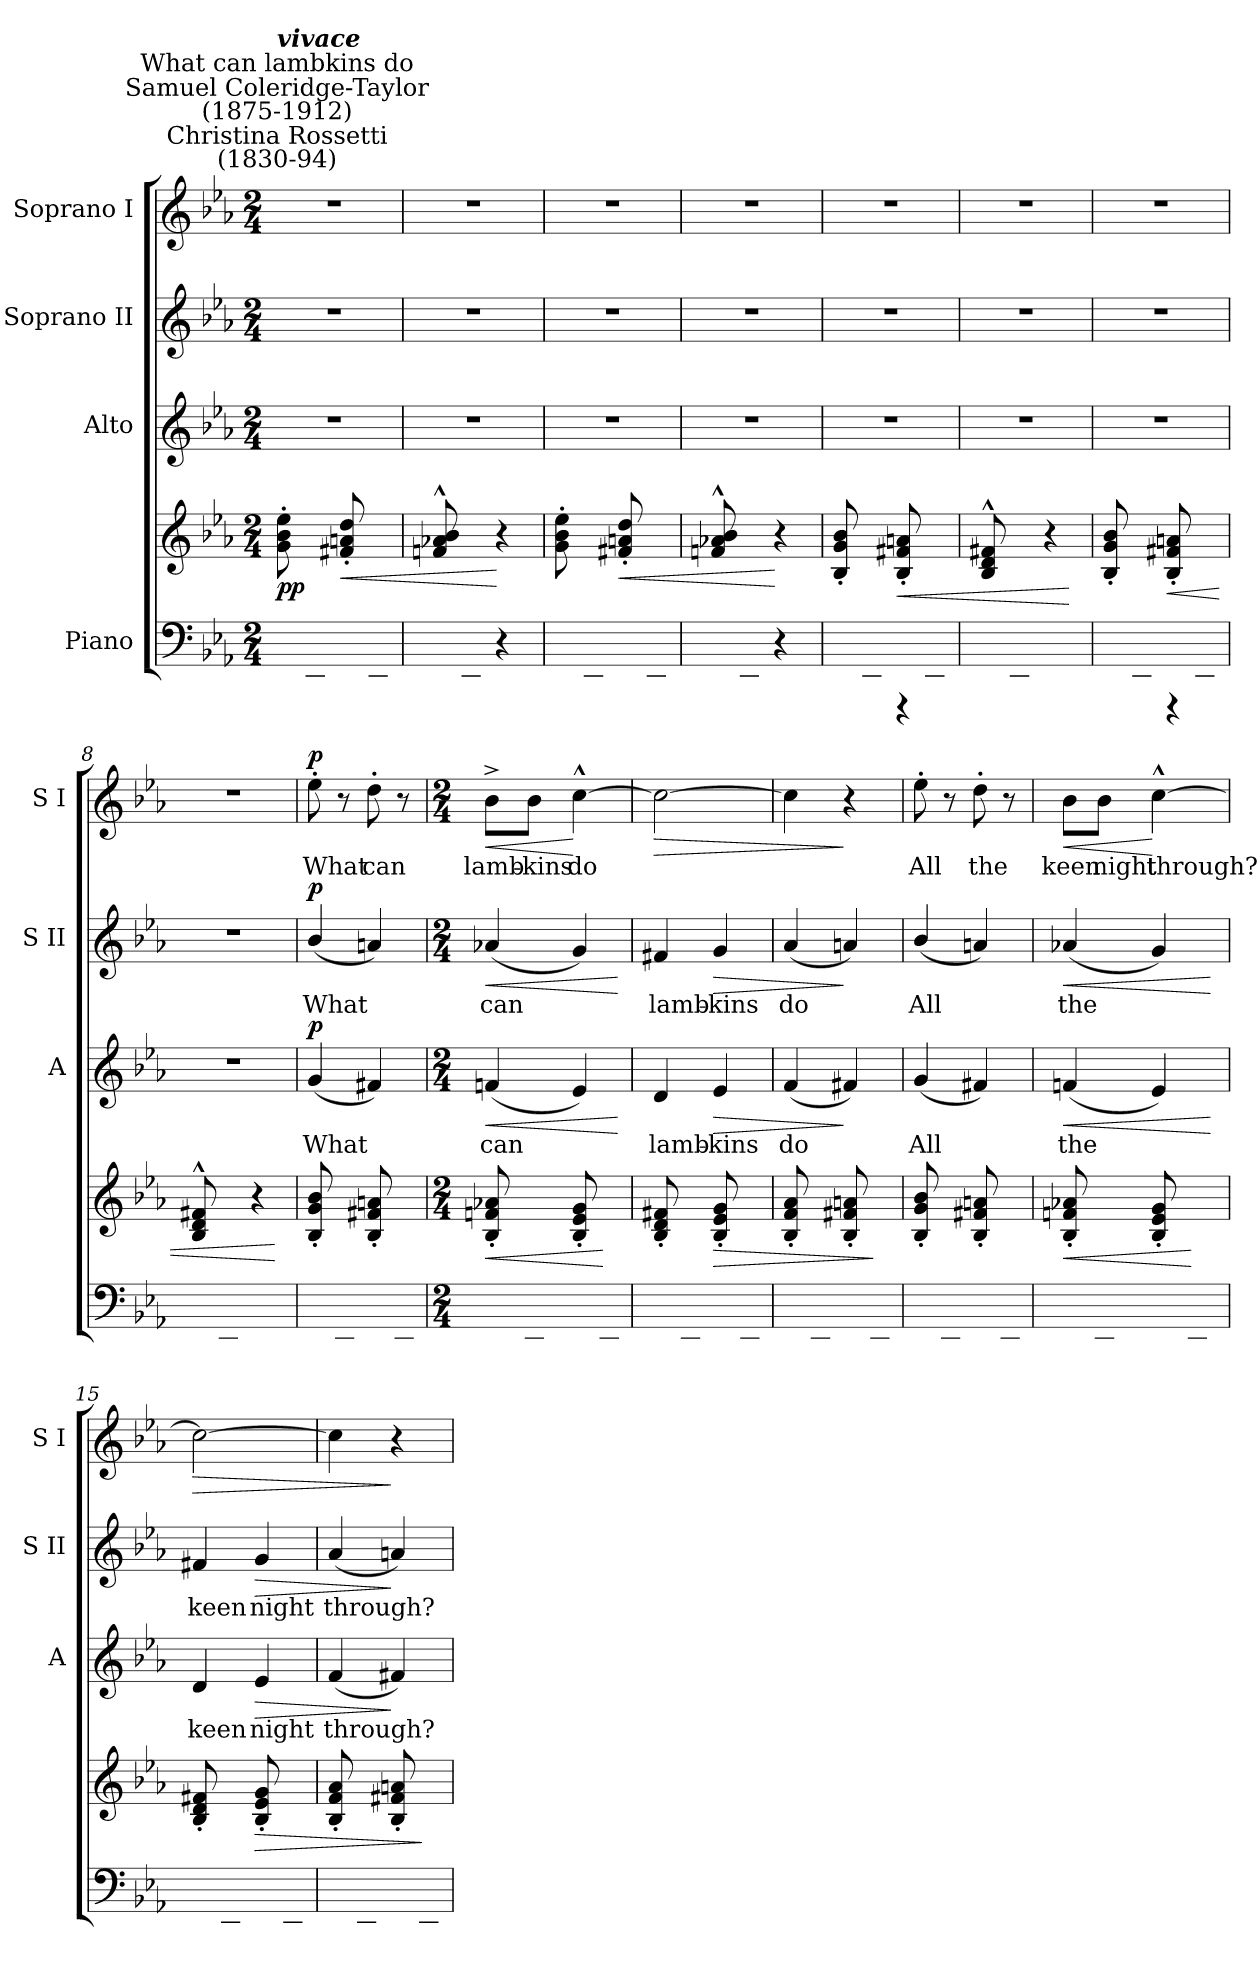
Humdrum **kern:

**kern	**kern	**dynam	**kern	**text	**dynam	**kern	**text	**dynam	**kern	**text	**dynam
*part4	*part4	*part4	*part3	*part3	*part3	*part2	*part2	*part2	*part1	*part1	*part1
*staff5	*staff4	*staff4/5	*staff3	*staff3	*staff3	*staff2	*staff2	*staff2	*staff1	*staff1	*staff1
*I"Piano	*	*	*I"Alto	*	*	*I"Soprano II	*	*	*I"Soprano I	*	*
*	*	*	*I'A	*	*	*I'S II	*	*	*I'S I	*	*
*clefF4	*clefG2	*	*clefG2	*	*	*clefG2	*	*	*clefG2	*	*
*k[b-e-a-]	*k[b-e-a-]	*	*k[b-e-a-]	*	*	*k[b-e-a-]	*	*	*k[b-e-a-]	*	*
*E-:	*E-:	*	*E-:	*	*	*E-:	*	*	*E-:	*	*
*M2/4	*M2/4	*	*M2/4	*	*	*M2/4	*	*	*M2/4	*	*
=1	=1	=1	=1	=1	=1	=1	=1	=1	=1	=1	=1
*^	*	*	*	*	*	*	*	*	*	*	*
!	!	!	!	!	!	!	!	!	!	!LO:TX:a:cj:t=Christina Rossetti\n(1830-94)	!	!
!	!	!	!	!	!	!	!	!	!	!LO:TX:a:cj:t=Samuel Coleridge-Taylor\n(1875-1912)	!	!
!	!	!	!	!	!	!	!	!	!	!LO:TX:a:cj:t=What can lambkins do	!	!
!	!	!	!	!	!	!	!	!	!	!LO:TX:a:Bi:t=vivace	!	!
!	!	!	!LO:DY:b	!LO:N:vis=1	!	!	!LO:N:vis=1	!	!	!LO:N:vis=1	!	!
8ryy	2ryy	8g' 8b-' 8ee-'L	pp	2r	.	.	2r	.	.	2r	.	.
8EE-' 8BB-'J	.	8ryy	.	.	.	.	.	.	.	.	.	.
!	!	!	!LO:HP:b	!	!	!	!	!	!	!	!	!
8ryy	.	8f#X' 8an' 8dd'L	<	.	.	.	.	.	.	.	.	.
8EE-' 8BB-'J	.	8ryy	.	.	.	.	.	.	.	.	.	.
=2	=2	=2	=2	=2	=2	=2	=2	=2	=2	=2	=2	=2
!	!	!	!	!LO:N:vis=1	!	!	!LO:N:vis=1	!	!	!LO:N:vis=1	!	!
8ryy	4ryy	8fn^^ 8a-X^^ 8b-^^L	.	2r	.	.	2r	.	.	2r	.	.
8EE-' 8BB-'J	.	8ryy	.	.	.	.	.	.	.	.	.	.
4ryy	4r	4r	[	.	.	.	.	.	.	.	.	.
=3	=3	=3	=3	=3	=3	=3	=3	=3	=3	=3	=3	=3
!	!	!	!	!LO:N:vis=1	!	!	!LO:N:vis=1	!	!	!LO:N:vis=1	!	!
8ryy	2ryy	8g' 8b-' 8ee-'L	.	2r	.	.	2r	.	.	2r	.	.
8EE-' 8BB-'J	.	8ryy	.	.	.	.	.	.	.	.	.	.
!	!	!	!LO:HP:b	!	!	!	!	!	!	!	!	!
8ryy	.	8f#X' 8an' 8dd'L	<	.	.	.	.	.	.	.	.	.
8EE-' 8BB-'J	.	8ryy	.	.	.	.	.	.	.	.	.	.
=4	=4	=4	=4	=4	=4	=4	=4	=4	=4	=4	=4	=4
!	!	!	!	!LO:N:vis=1	!	!	!LO:N:vis=1	!	!	!LO:N:vis=1	!	!
8ryy	4ryy	8fn^^ 8a-X^^ 8b-^^L	.	2r	.	.	2r	.	.	2r	.	.
8EE-' 8BB-'J	.	8ryy	.	.	.	.	.	.	.	.	.	.
4ryy	4r	4r	[	.	.	.	.	.	.	.	.	.
=5	=5	=5	=5	=5	=5	=5	=5	=5	=5	=5	=5	=5
!	!	!	!	!LO:N:vis=1	!	!	!LO:N:vis=1	!	!	!LO:N:vis=1	!	!
8ryy	4ryy	8B-' 8g' 8b-'L	.	2r	.	.	2r	.	.	2r	.	.
8EE-' 8BB-'J	.	8ryy	.	.	.	.	.	.	.	.	.	.
!	!	!	!LO:HP:b	!	!	!	!	!	!	!	!	!
8ryy	4r	8B-' 8f#X' 8an'L	<	.	.	.	.	.	.	.	.	.
8EE-' 8BB-'J	.	8ryy	.	.	.	.	.	.	.	.	.	.
=6	=6	=6	=6	=6	=6	=6	=6	=6	=6	=6	=6	=6
!	!	!	!	!LO:N:vis=1	!	!	!LO:N:vis=1	!	!	!LO:N:vis=1	!	!
8ryy	2ryy	8B-^^ 8d^^ 8f#X^^L	.	2r	.	.	2r	.	.	2r	.	.
8EE-' 8BB-'J	.	8ryy	.	.	.	.	.	.	.	.	.	.
4ryy	.	4r	.	.	.	.	.	.	.	.	.	.
*v	*v	*	*	*	*	*	*	*	*	*	*	*
.	.	[	.	.	.	.	.	.	.	.	.
=7	=7	=7	=7	=7	=7	=7	=7	=7	=7	=7	=7
*^	*	*	*	*	*	*	*	*	*	*	*
!	!	!	!	!LO:N:vis=1	!	!	!LO:N:vis=1	!	!	!LO:N:vis=1	!	!
8ryy	4ryy	8B-' 8g' 8b-'L	.	2r	.	.	2r	.	.	2r	.	.
8EE-' 8BB-'J	.	8ryy	.	.	.	.	.	.	.	.	.	.
!	!	!	!LO:HP:b	!	!	!	!	!	!	!	!	!
8ryy	4r	8B-' 8f#X' 8an'L	<	.	.	.	.	.	.	.	.	.
8EE-' 8BB-'J	.	8ryy	.	.	.	.	.	.	.	.	.	.
=8	=8	=8	=8	=8	=8	=8	=8	=8	=8	=8	=8	=8
!	!	!	!	!LO:N:vis=1	!	!	!LO:N:vis=1	!	!	!LO:N:vis=1	!	!
8ryy	2ryy	8B-^^ 8d^^ 8f#X^^L	.	2r	.	.	2r	.	.	2r	.	.
8EE-' 8BB-'J	.	8ryy	.	.	.	.	.	.	.	.	.	.
4ryy	.	4r	.	.	.	.	.	.	.	.	.	.
*v	*v	*	*	*	*	*	*	*	*	*	*	*
.	.	[	.	.	.	.	.	.	.	.	.
=9	=9	=9	=9	=9	=9	=9	=9	=9	=9	=9	=9
*^	*	*	*	*	*	*	*	*	*	*	*
!	!	!	!	!	!LO:LY:b	!LO:DY:b	!	!LO:LY:b	!LO:DY:b	!	!LO:LY:b	!LO:DY:b
8ryy	2ryy	8B-' 8g' 8b-'L	.	(<4g/	What	p	(<4b-/	What	p	8ee-'	What	p
8EE-' 8BB-'J	.	8ryy	.	.	.	.	.	.	.	8r	.	.
!	!	!	!	!	!	!	!	!	!	!	!LO:LY:b	!
8ryy	.	8B-' 8f#X' 8an'L	.	4f#X)	.	.	4an)	.	.	8dd'	can	.
8EE-' 8BB-'J	.	8ryy	.	.	.	.	.	.	.	8r	.	.
!!LO:LB:g=z
=10	=10	=10	=10	=10	=10	=10	=10	=10	=10	=10	=10	=10
*M2/4	*	*M2/4	*	*M2/4	*	*	*M2/4	*	*	*M2/4	*	*
!	!	!	!LO:HP:b	!	!LO:LY:b	!LO:HP:b	!	!LO:LY:b	!LO:HP:b	!	!LO:LY:b	!LO:HP:b
8ryy	2ryy	8B-' 8fn' 8a-X'L	<	(<4fn	can	<	(<4a-X	can	<	8b-^\L	lamb-	<
!	!	!	!	!	!	!	!	!	!	!	!LO:LY:b	!
8EE-' 8BB-'J	.	8ryy	.	.	.	.	.	.	.	8b-\J	-kins	.
!	!	!	!	!	!	!	!	!	!	!	!LO:LY:b	!
8ryy	.	8B-' 8e-' 8g'L	.	4e-)	.	.	4g)	.	.	[4cc^^	do	[
8EE-' 8BB-'J	.	8ryy	[	.	.	.	.	.	.	.	.	.
*v	*v	*	*	*	*	*	*	*	*	*	*	*
.	.	.	.	.	[	.	.	[	.	.	.
=11	=11	=11	=11	=11	=11	=11	=11	=11	=11	=11	=11
*^	*	*	*	*	*	*	*	*	*	*	*
!	!	!	!	!	!LO:LY:b	!	!	!LO:LY:b	!	!	!	!LO:HP:b
8ryy	2ryy	8B-' 8d' 8f#X'L	.	4d	lamb-	.	4f#X	lamb-	.	2cc_	.	>
8EE-' 8BB-'J	.	8ryy	.	.	.	.	.	.	.	.	.	.
!	!	!	!LO:HP:b	!	!LO:LY:b	!LO:HP:b	!	!LO:LY:b	!LO:HP:b	!	!	!
8ryy	.	8B-' 8e-' 8g'L	>	4e-	-kins	>	4g	-kins	>	.	.	.
8EE-' 8BB-'J	.	8ryy	.	.	.	.	.	.	.	.	.	.
=12	=12	=12	=12	=12	=12	=12	=12	=12	=12	=12	=12	=12
!	!	!	!	!	!LO:LY:b	!	!	!LO:LY:b	!	!	!	!
8ryy	2ryy	8B-' 8f' 8a-'L	.	(<4f	do	.	(<4a-	do	.	4cc]	.	.
8EE-' 8BB-'J	.	8ryy	.	.	.	.	.	.	.	.	.	.
8ryy	.	8B-' 8f#X' 8an'L	.	4f#X)	.	]	4an)	.	]	4r	.	]
8EE-' 8BB-'J	.	8ryy	]	.	.	.	.	.	.	.	.	.
=13	=13	=13	=13	=13	=13	=13	=13	=13	=13	=13	=13	=13
!	!	!	!	!	!LO:LY:b	!	!	!LO:LY:b	!	!	!LO:LY:b	!
8ryy	2ryy	8B-' 8g' 8b-'L	.	(<4g/	All	.	(<4b-/	All	.	8ee-'	All	.
8EE-' 8BB-'J	.	8ryy	.	.	.	.	.	.	.	8r	.	.
!	!	!	!	!	!	!	!	!	!	!	!LO:LY:b	!
8ryy	.	8B-' 8f#X' 8an'L	.	4f#X)	.	.	4an)	.	.	8dd'	the	.
8EE-' 8BB-'J	.	8ryy	.	.	.	.	.	.	.	8r	.	.
=14	=14	=14	=14	=14	=14	=14	=14	=14	=14	=14	=14	=14
!	!	!	!LO:HP:b	!	!LO:LY:b	!LO:HP:b	!	!LO:LY:b	!LO:HP:b	!	!LO:LY:b	!LO:HP:b
8ryy	2ryy	8B-' 8fn' 8a-X'L	<	(<4fn	the	<	(<4a-X	the	<	8b-\L	keen	<
!	!	!	!	!	!	!	!	!	!	!	!LO:LY:b	!
8EE-' 8BB-'J	.	8ryy	.	.	.	.	.	.	.	8b-\J	night	.
!	!	!	!	!	!	!	!	!	!	!	!LO:LY:b	!
8ryy	.	8B-' 8e-' 8g'L	.	4e-)	.	.	4g)	.	.	[4cc^^	through?	[
8EE-' 8BB-'J	.	8ryy	[	.	.	.	.	.	.	.	.	.
*v	*v	*	*	*	*	*	*	*	*	*	*	*
.	.	.	.	.	[	.	.	[	.	.	.
=15	=15	=15	=15	=15	=15	=15	=15	=15	=15	=15	=15
*^	*	*	*	*	*	*	*	*	*	*	*
!	!	!	!	!	!LO:LY:b	!	!	!LO:LY:b	!	!	!	!LO:HP:b
8ryy	2ryy	8B-' 8d' 8f#X'L	.	4d	keen	.	4f#X	keen	.	2cc_	.	>
8EE-' 8BB-'J	.	8ryy	.	.	.	.	.	.	.	.	.	.
!	!	!	!LO:HP:b	!	!LO:LY:b	!LO:HP:b	!	!LO:LY:b	!LO:HP:b	!	!	!
8ryy	.	8B-' 8e-' 8g'L	>	4e-	night	>	4g	night	>	.	.	.
8EE-' 8BB-'J	.	8ryy	.	.	.	.	.	.	.	.	.	.
=16	=16	=16	=16	=16	=16	=16	=16	=16	=16	=16	=16	=16
!	!	!	!	!	!LO:LY:b	!	!	!LO:LY:b	!	!	!	!
8ryy	2ryy	8B-' 8f' 8a-'L	.	(<4f	through?	.	(<4a-	through?	.	4cc]	.	.
8EE-' 8BB-'J	.	8ryy	.	.	.	.	.	.	.	.	.	.
8ryy	.	8B-' 8f#X' 8an'L	.	4f#X)	.	]	4an)	.	]	4r	.	]
8EE-' 8BB-'J	.	8ryy	]	.	.	.	.	.	.	.	.	.
*v	*v	*	*	*	*	*	*	*	*	*	*	*
=	=	=	=	=	=	=	=	=	=	=	=
*-	*-	*-	*-	*-	*-	*-	*-	*-	*-	*-	*-
